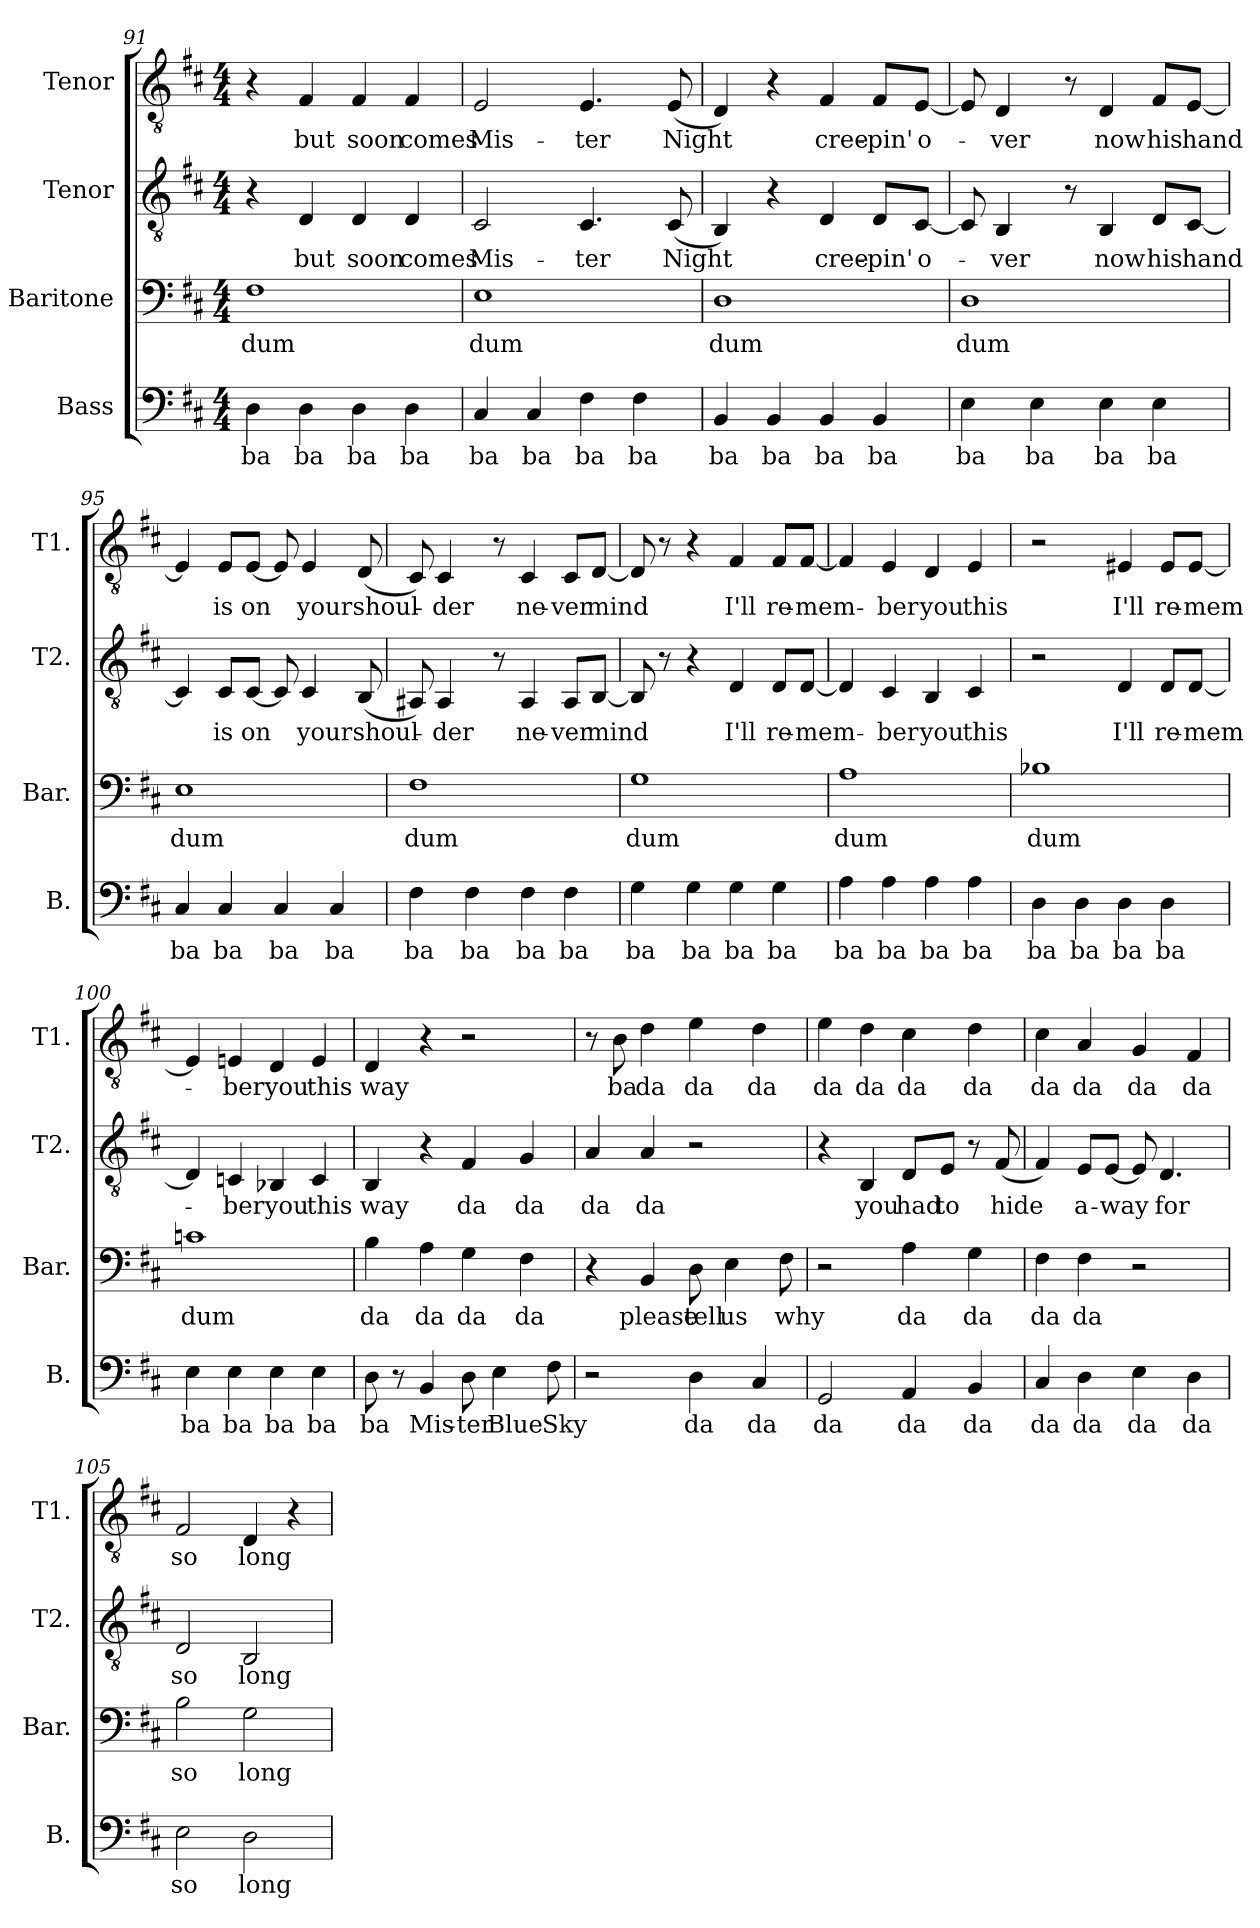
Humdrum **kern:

**kern	**text	**kern	**text	**kern	**text	**kern	**text
*part4	*part4	*part3	*part3	*part2	*part2	*part1	*part1
*staff4	*staff4	*staff3	*staff3	*staff2	*staff2	*staff1	*staff1
*I"Bass	*	*I"Baritone	*	*I"Tenor	*	*I"Tenor	*
*I'B.	*	*I'Bar.	*	*I'T2.	*	*I'T1.	*
*clefF4	*	*clefF4	*	*clefGv2	*	*clefGv2	*
*k[f#c#]	*	*k[f#c#]	*	*k[f#c#]	*	*k[f#c#]	*
*M4/4	*	*M4/4	*	*M4/4	*	*M4/4	*
=91	=91	=91	=91	=91	=91	=91	=91
4D\	ba	1F#	dum	4r	.	4r	.
4D\	ba	.	.	4D/	but	4F#/	but
4D\	ba	.	.	4D/	soon	4F#/	soon
4D\	ba	.	.	4D/	comes	4F#/	comes
=92	=92	=92	=92	=92	=92	=92	=92
4C#/	ba	1E	dum	2C#/	Mis-	2E/	Mis-
4C#/	ba	.	.	.	.	.	.
4F#\	ba	.	.	4.C#/	-ter	4.E/	-ter
4F#\	ba	.	.	.	.	.	.
.	.	.	.	(8C#/	Night	(8E/	Night
=93	=93	=93	=93	=93	=93	=93	=93
4BB/	ba	1D	dum	4BB/)	.	4D/)	.
4BB/	ba	.	.	4r	.	4r	.
4BB/	ba	.	.	4D/	cree-	4F#/	cree-
4BB/	ba	.	.	8D/L	-pin'	8F#/L	-pin'
.	.	.	.	[8C#/J	o-	[8E/J	o-
!!LO:PB:g=z
=94	=94	=94	=94	=94	=94	=94	=94
4E\	ba	1D	dum	8C#/]	.	8E/]	.
.	.	.	.	4BB/	ver	4D/	ver
4E\	ba	.	.	.	.	.	.
.	.	.	.	8r	.	8r	.
4E\	ba	.	.	4BB/	now	4D/	now
4E\	ba	.	.	8D/L	his	8F#/L	his
.	.	.	.	[8C#/J	hand	[8E/J	hand
=95	=95	=95	=95	=95	=95	=95	=95
4C#/	ba	1E	dum	4C#/]	.	4E/]	.
4C#/	ba	.	.	8C#/L	is	8E/L	is
.	.	.	.	[8C#/J	on	[8E/J	on
4C#/	ba	.	.	8C#/]	.	8E/]	.
.	.	.	.	4C#/	your	4E/	your
4C#/	ba	.	.	.	.	.	.
.	.	.	.	(8BB/	shoul-	(8D/	shoul-
=96	=96	=96	=96	=96	=96	=96	=96
4F#\	ba	1F#	dum	8AA#X/)	.	8C#/)	.
.	.	.	.	4AA#/	der	4C#/	der
4F#\	ba	.	.	.	.	.	.
.	.	.	.	8r	.	8r	.
4F#\	ba	.	.	4AA#/	ne-	4C#/	ne-
4F#\	ba	.	.	8AA#/L	-ver	8C#/L	-ver
.	.	.	.	[8BB/J	mind	[8D/J	mind
=97	=97	=97	=97	=97	=97	=97	=97
4G\	ba	1G	dum	8BB/]	.	8D/]	.
.	.	.	.	8r	.	8r	.
4G\	ba	.	.	4r	.	4r	.
4G\	ba	.	.	4D/	I'll	4F#/	I'll
4G\	ba	.	.	8D/L	re-	8F#/L	re-
.	.	.	.	[8D/J	-mem-	[8F#/J	-mem-
!!LO:LB:g=z
=98	=98	=98	=98	=98	=98	=98	=98
4A\	ba	1A	dum	4D/]	.	4F#/]	.
4A\	ba	.	.	4C#/	ber	4E/	ber
4A\	ba	.	.	4BB/	you	4D/	you
4A\	ba	.	.	4C#/	this	4E/	this
=99	=99	=99	=99	=99	=99	=99	=99
4D\	ba	1B-X	dum	2r	.	2r	.
4D\	ba	.	.	.	.	.	.
4D\	ba	.	.	4D/	I'll	4E#X/	I'll
4D\	ba	.	.	8D/L	re-	8E#/L	re-
.	.	.	.	[8D/J	-mem-	[8E#/J	-mem-
=100	=100	=100	=100	=100	=100	=100	=100
4E\	ba	1cn	dum	4D/]	.	4E#/]	.
4E\	ba	.	.	4Cn/	ber	4En/	ber
4E\	ba	.	.	4BB-X/	you	4D/	you
4E\	ba	.	.	4C/	this	4E/	this
=101	=101	=101	=101	=101	=101	=101	=101
8D\	ba	4B\	da	4BB/	way	4D/	way
8r	.	.	.	.	.	.	.
4BB/	Mis-	4A\	da	4r	.	4r	.
8D\	-ter	4G\	da	4F#/	da	2r	.
4E\	Blue	.	.	.	.	.	.
.	.	4F#\	da	4G/	da	.	.
8F#\	Sky	.	.	.	.	.	.
!!LO:PB:g=z
=102	=102	=102	=102	=102	=102	=102	=102
2r	.	4r	.	4A/	da	8r	.
.	.	.	.	.	.	8B\	ba
.	.	4BB/	please	4A/	da	4d\	da
4D\	da	8D\	tell	2r	.	4e\	da
.	.	4E\	us	.	.	.	.
4C#/	da	.	.	.	.	4d\	da
.	.	8F#\	why	.	.	.	.
=103	=103	=103	=103	=103	=103	=103	=103
2GG/	da	2r	.	4r	.	4e\	da
.	.	.	.	4BB/	you	4d\	da
4AA/	da	4A\	da	8D/L	had	4c#\	da
.	.	.	.	8E/J	to	.	.
4BB/	da	4G\	da	8r	.	4d\	da
.	.	.	.	(8F#/	hide	.	.
=104	=104	=104	=104	=104	=104	=104	=104
4C#/	da	4F#\	da	4F#/)	.	4c#\	da
4D\	da	4F#\	da	8E/L	a-	4A/	da
.	.	.	.	[8E/J	-way	.	.
4E\	da	2r	.	8E/]	.	4G/	da
.	.	.	.	4.D/	for	.	.
4D\	da	.	.	.	.	4F#/	da
=105	=105	=105	=105	=105	=105	=105	=105
2E\	so	2B\	so	2D/	so	2F#/	so
2D\	long	2G\	long	2BB/	long	4D/	long
.	.	.	.	.	.	4r	.
=	=	=	=	=	=	=	=
*-	*-	*-	*-	*-	*-	*-	*-
